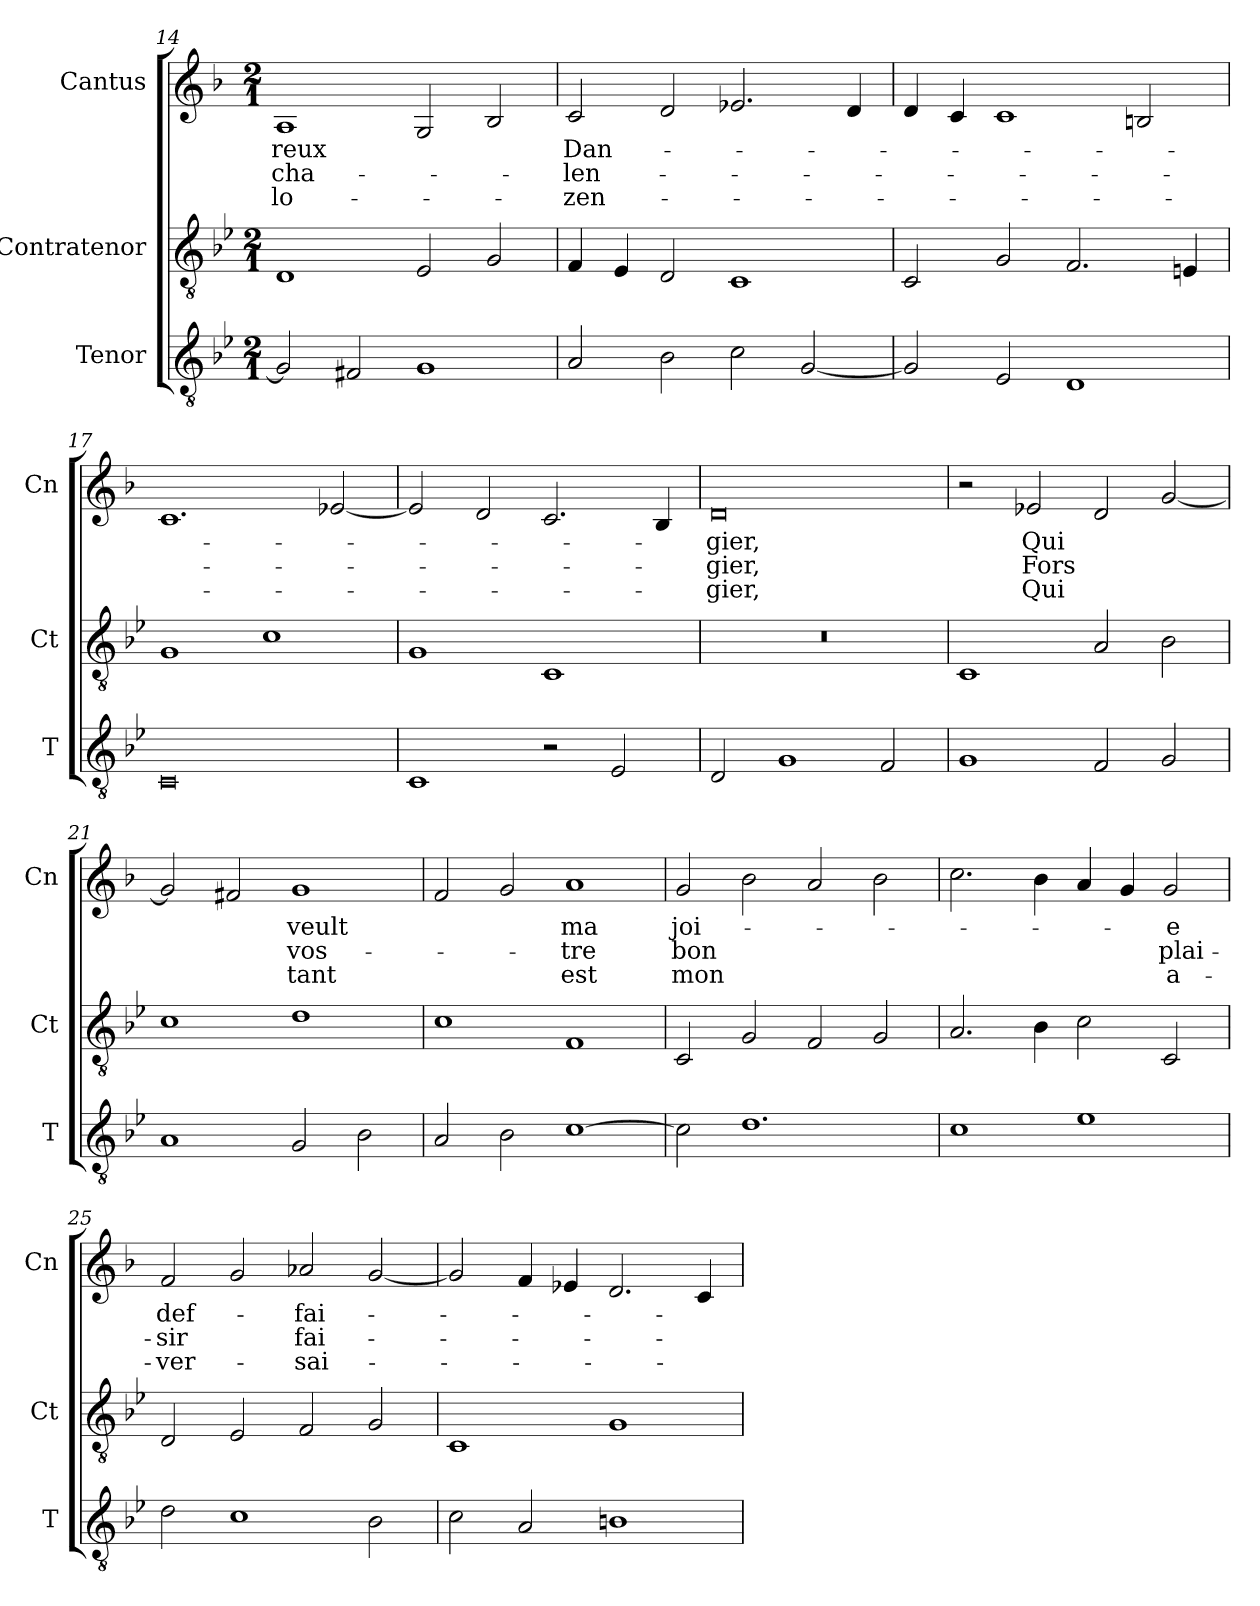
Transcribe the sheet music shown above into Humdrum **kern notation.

**kern	**kern	**kern	**text	**text	**text
*part3	*part2	*part1	*part1	*part1	*part1
*staff3	*staff2	*staff1	*staff1	*staff1	*staff1
*I"Tenor	*I"Contratenor	*I"Cantus	*	*	*
*I'T	*I'Ct	*I'Cn	*	*	*
*clefGv2	*clefGv2	*clefG2	*	*	*
*k[b-e-]	*k[b-e-]	*k[b-]	*	*	*
*M2/1	*M2/1	*M2/1	*	*	*
=14	=14	=14	=14	=14	=14
2G/]	1D	1A	-reux	cha-	lo-
2F#X/	.	.	.	.	.
1G	2E-/	2G/	.	.	.
.	2G/	2B-/	.	.	.
=15	=15	=15	=15	=15	=15
2A/	4F/	2c/	Dan-	-len-	-zen-
.	4E-/	.	.	.	.
2B-\	2D/	2d/	.	.	.
2c\	1C	2.e-X/	.	.	.
[2G/	.	.	.	.	.
.	.	4d/	.	.	.
=16	=16	=16	=16	=16	=16
2G/]	2C/	4d/	.	.	.
.	.	4c/	.	.	.
2E-/	2G/	1c	.	.	.
1D	2.F/	.	.	.	.
.	.	2Bn/	.	.	.
.	4En/	.	.	.	.
=17	=17	=17	=17	=17	=17
0C	1G	1.c	.	.	.
.	1c	.	.	.	.
.	.	[2e-X/	.	.	.
=18	=18	=18	=18	=18	=18
1C	1G	2e-/]	.	.	.
.	.	2d/	.	.	.
2r	1C	2.c/	.	.	.
2E-/	.	.	.	.	.
.	.	4B-/	.	.	.
=19	=19	=19	=19	=19	=19
2D/	0r	0d	-gier,	-gier,	-gier,
1G	.	.	.	.	.
2F/	.	.	.	.	.
=20	=20	=20	=20	=20	=20
1G	1C	2r	.	.	.
.	.	2e-X/	Qui	Fors	Qui
2F/	2A/	2d/	.	.	.
2G/	2B-\	[2g/	.	.	.
=21	=21	=21	=21	=21	=21
1A	1c	2g/]	.	.	.
.	.	2f#X/	.	.	.
2G/	1d	1g	veult	vos-	tant
2B-\	.	.	.	.	.
=22	=22	=22	=22	=22	=22
2A/	1c	2f/	.	.	.
2B-\	.	2g/	.	.	.
[1c	1F	1a	ma	-tre	est
=23	=23	=23	=23	=23	=23
2c\]	2C/	2g/	joi-	bon	mon
1.d	2G/	2b-\	.	.	.
.	2F/	2a/	.	.	.
.	2G/	2b-\	.	.	.
=24	=24	=24	=24	=24	=24
1c	2.A/	2.cc\	.	.	.
.	4B-\	4b-\	.	.	.
1e-	2c\	4a/	.	.	.
.	.	4g/	.	.	.
.	2C/	2g/	-e	plai-	a-
=25	=25	=25	=25	=25	=25
2d\	2D/	2f/	def-	-sir	-ver-
1c	2E-/	2g/	.	.	.
.	2F/	2a-X/	-fai-	fai-	-sai-
2B-\	2G/	[2g/	.	.	.
=26	=26	=26	=26	=26	=26
2c\	1C	2g/]	.	.	.
2A/	.	4f/	.	.	.
.	.	4e-X/	.	.	.
1Bn	1G	2.d/	.	.	.
.	.	4c/	.	.	.
=	=	=	=	=	=
*-	*-	*-	*-	*-	*-
